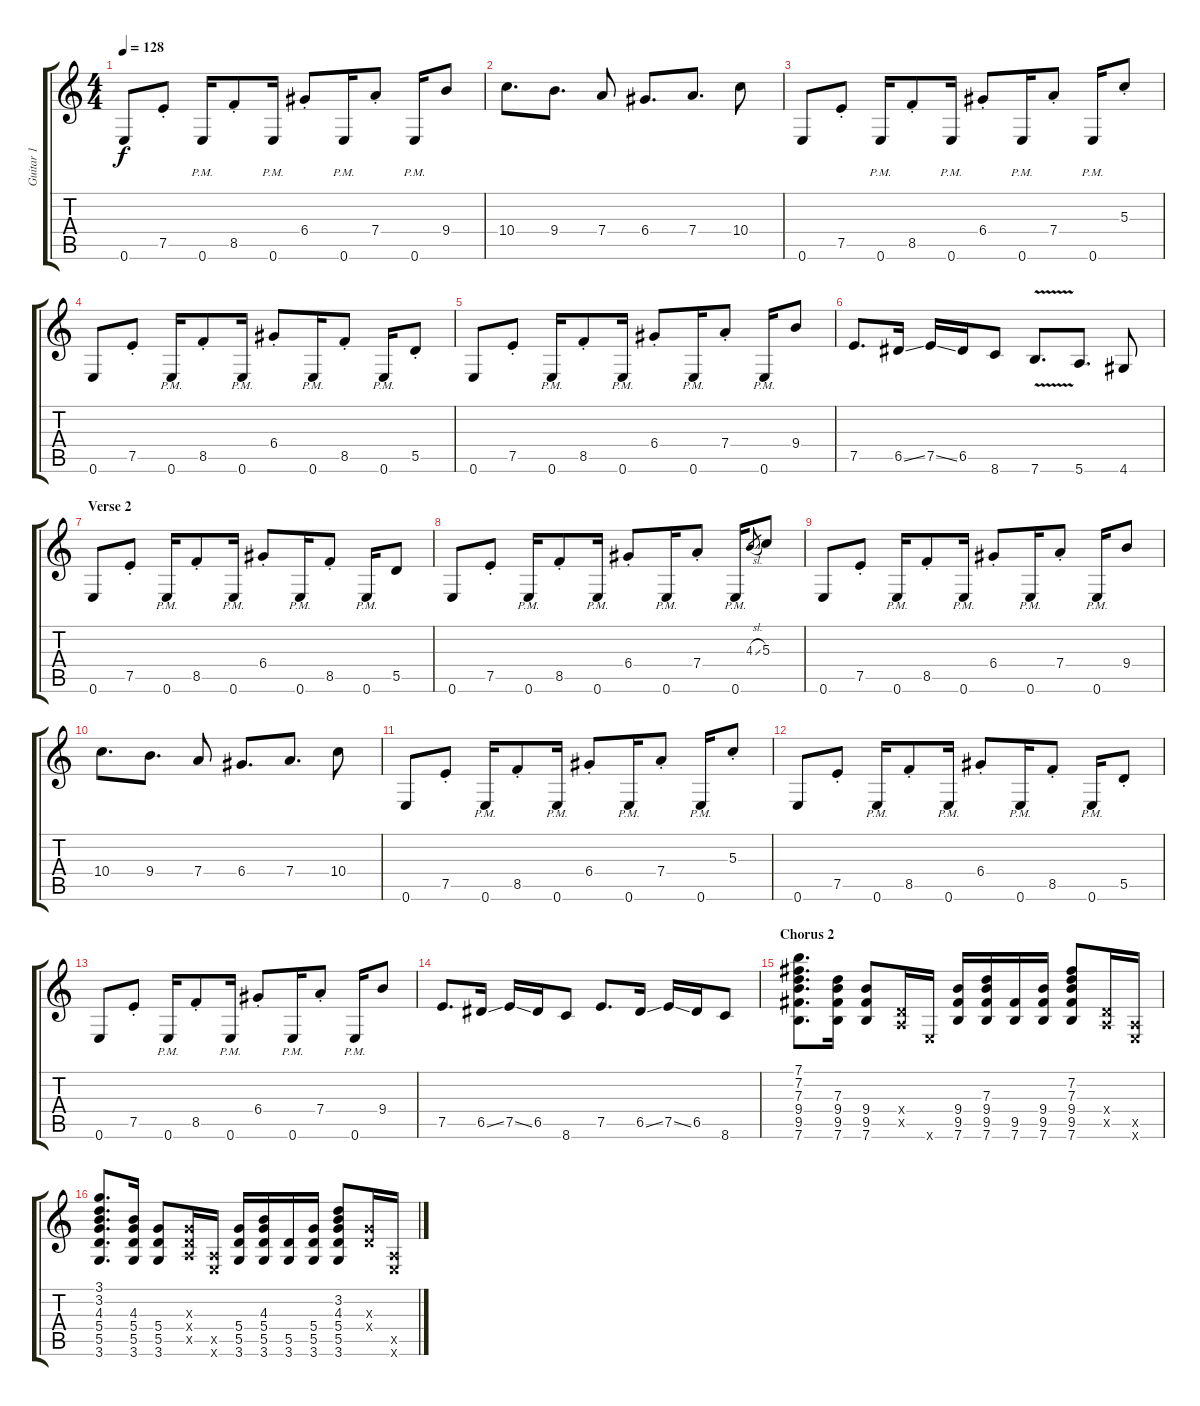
\track ("Guitar 1" "Guitar 1") {instrument overdrivenguitar}
\staff {score tabs}
\tuning (E4 B3 G3 D3 A2 E2) {hide}
\ts (4 4)
\tempo 128
\clef g2
\ks c
0.6.8{dy f} 7.5{st}.8 0.6{pm}.16 8.5{st}.8 0.6{pm}.16 6.4{st}.8 0.6{pm}.16 7.4{st}.8 0.6{pm}.16 9.4.8 |
10.4.8{d} 9.4.8{d} 7.4.8 6.4.8{d} 7.4.8{d} 10.4.8 |
0.6.8 7.5{st}.8 0.6{pm}.16 8.5{st}.8 0.6{pm}.16 6.4{st}.8 0.6{pm}.16 7.4{st}.8 0.6{pm}.16 5.3{st}.8 |
0.6.8 7.5{st}.8 0.6{pm}.16 8.5{st}.8 0.6{pm}.16 6.4{st}.8 0.6{pm}.16 8.5{st}.8 0.6{pm}.16 5.5{st}.8 |
0.6.8 7.5{st}.8 0.6{pm}.16 8.5{st}.8 0.6{pm}.16 6.4{st}.8 0.6{pm}.16 7.4{st}.8 0.6{pm}.16 9.4.8 |
7.5.8{d} 6.5{ss}.16 7.5{ss}.16 6.5.16 8.6.8 7.6{v}.8{d} 5.6.8{d} 4.6.8 |
\section ("" "Verse 2")
0.6.8 7.5{st}.8 0.6{pm}.16 8.5{st}.8 0.6{pm}.16 6.4{st}.8 0.6{pm}.16 8.5{st}.8 0.6{pm}.16 5.5.8 |
0.6.8 7.5{st}.8 0.6{pm}.16 8.5{st}.8 0.6{pm}.16 6.4{st}.8 0.6{pm}.16 7.4{st}.8 0.6{pm}.16 4.3{sl}.8{gr} 5.3.8 |
0.6.8 7.5{st}.8 0.6{pm}.16 8.5{st}.8 0.6{pm}.16 6.4{st}.8 0.6{pm}.16 7.4{st}.8 0.6{pm}.16 9.4.8 |
10.4.8{d} 9.4.8{d} 7.4.8 6.4.8{d} 7.4.8{d} 10.4.8 |
0.6.8 7.5{st}.8 0.6{pm}.16 8.5{st}.8 0.6{pm}.16 6.4{st}.8 0.6{pm}.16 7.4{st}.8 0.6{pm}.16 5.3{st}.8 |
0.6.8 7.5{st}.8 0.6{pm}.16 8.5{st}.8 0.6{pm}.16 6.4{st}.8 0.6{pm}.16 8.5{st}.8 0.6{pm}.16 5.5{st}.8 |
0.6.8 7.5{st}.8 0.6{pm}.16 8.5{st}.8 0.6{pm}.16 6.4{st}.8 0.6{pm}.16 7.4{st}.8 0.6{pm}.16 9.4.8 |
7.5.8{d} 6.5{ss}.16 7.5{ss}.16 6.5.16 8.6.8 7.5.8{d} 6.5{ss}.16 7.5{ss}.16 6.5.16 8.6.8 |
\section ("" "Chorus 2")
(7.1 7.2 7.3 9.4 9.5 7.6).8{d} (7.3 9.4 9.5 7.6).16 (9.4 9.5 7.6).8 (0.4{x} 0.5{x}).16 0.6{x}.16 (9.4 9.5 7.6).16 (7.3 9.4 9.5 7.6).16 (9.5 7.6).16 (9.4 9.5 7.6).16 (7.2 7.3 9.4 9.5 7.6).8 (0.4{x} 0.5{x}).16 (0.5{x} 0.6{x}).16 |
(3.1 3.2 4.3 5.4 5.5 3.6).8{d} (4.3 5.4 5.5 3.6).16 (5.4 5.5 3.6).8 (0.3{x} 0.4{x} 0.5{x}).16 (0.5{x} 0.6{x}).16 (5.4 5.5 3.6).16 (4.3 5.4 5.5 3.6).16 (5.5 3.6).16 (5.4 5.5 3.6).16 (3.2 4.3 5.4 5.5 3.6).8 (0.3{x} 0.4{x}).16 (0.5{x} 0.6{x}).16
